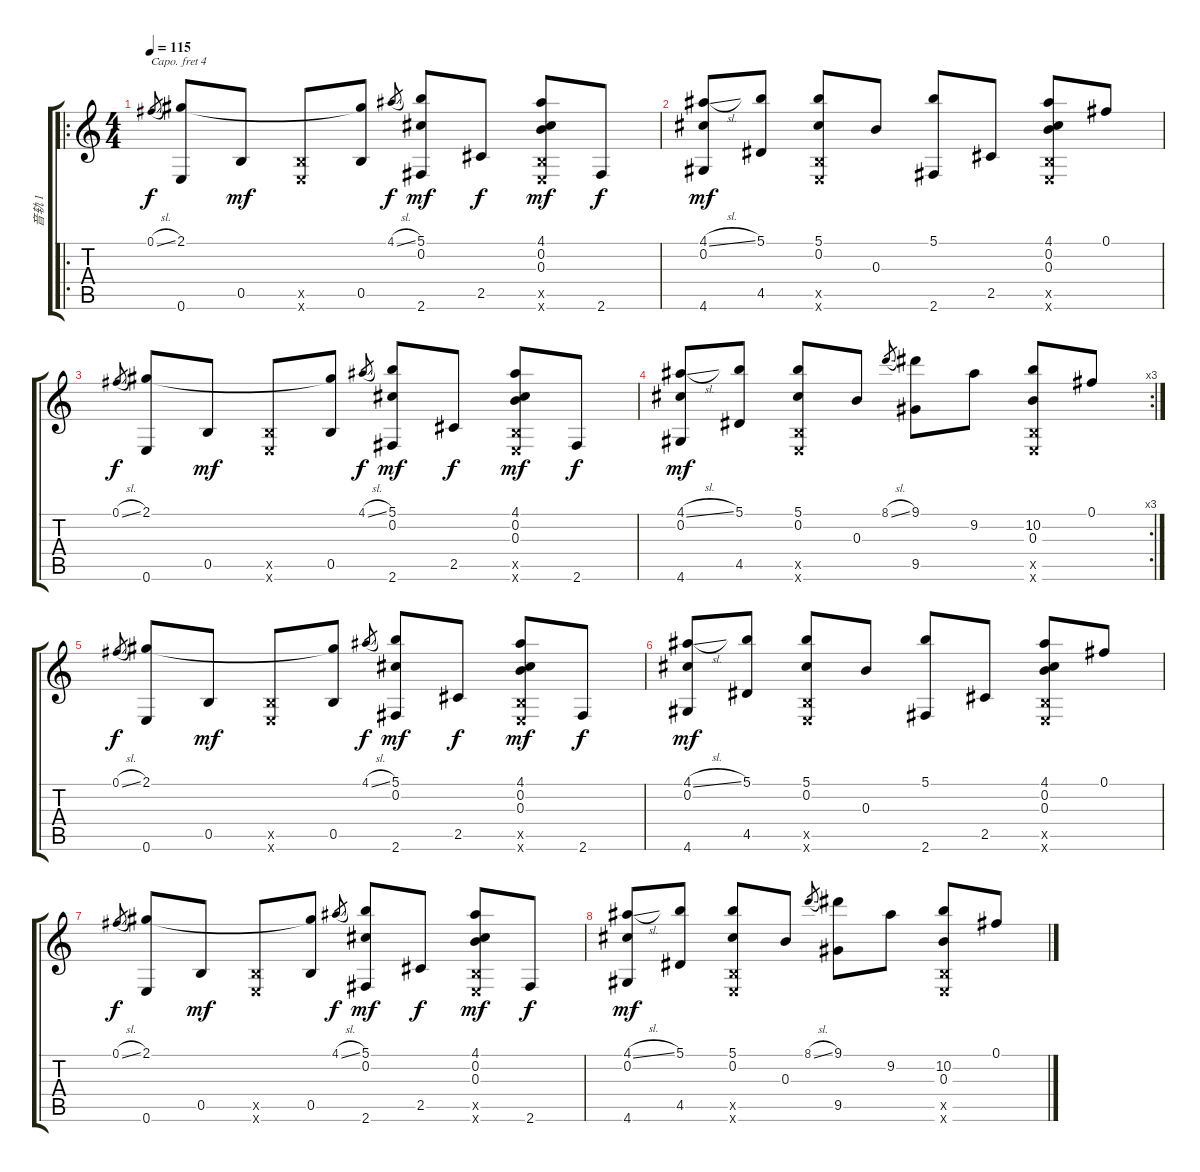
\track ("音轨 1" "音轨 1") {instrument acousticguitarnylon}
\staff {score tabs}
\capo 4
\tuning (D4 A3 G3 D3 G2 C2) {hide}
\ro
\ts (4 4)
\tempo 115
\clef g2
\ks c
0.1{sl}.8{gr dy f} (2.1 0.6).8 0.5.8{dy mf} (0.5{x} 0.6{x}).8 (2.1{t} 0.5).8 4.1{sl}.8{gr dy f} (5.1 0.2 2.6).8{dy mf} 2.5.8{dy f} (4.1 0.2 0.3 0.5{x} 0.6{x}).8{dy mf} 2.6.8{dy f} |
(4.1{sl} 0.2 4.6).8{dy mf} (5.1 4.5).8 (5.1 0.2 0.5{x} 0.6{x}).8 0.3.8 (5.1 2.6).8 2.5.8 (4.1 0.2 0.3 0.5{x} 0.6{x}).8 0.1.8 |
0.1{sl}.8{gr dy f} (2.1 0.6).8 0.5.8{dy mf} (0.5{x} 0.6{x}).8 (2.1{t} 0.5).8 4.1{sl}.8{gr dy f} (5.1 0.2 2.6).8{dy mf} 2.5.8{dy f} (4.1 0.2 0.3 0.5{x} 0.6{x}).8{dy mf} 2.6.8{dy f} |
\rc 3
(4.1{sl} 0.2 4.6).8{dy mf} (5.1 4.5).8 (5.1 0.2 0.5{x} 0.6{x}).8 0.3.8 8.1{sl}.8{gr} (9.1 9.5).8 9.2.8 (10.2 0.3 0.5{x} 0.6{x}).8 0.1.8 |
0.1{sl}.8{gr dy f} (2.1 0.6).8 0.5.8{dy mf} (0.5{x} 0.6{x}).8 (2.1{t} 0.5).8 4.1{sl}.8{gr dy f} (5.1 0.2 2.6).8{dy mf} 2.5.8{dy f} (4.1 0.2 0.3 0.5{x} 0.6{x}).8{dy mf} 2.6.8{dy f} |
(4.1{sl} 0.2 4.6).8{dy mf} (5.1 4.5).8 (5.1 0.2 0.5{x} 0.6{x}).8 0.3.8 (5.1 2.6).8 2.5.8 (4.1 0.2 0.3 0.5{x} 0.6{x}).8 0.1.8 |
0.1{sl}.8{gr dy f} (2.1 0.6).8 0.5.8{dy mf} (0.5{x} 0.6{x}).8 (2.1{t} 0.5).8 4.1{sl}.8{gr dy f} (5.1 0.2 2.6).8{dy mf} 2.5.8{dy f} (4.1 0.2 0.3 0.5{x} 0.6{x}).8{dy mf} 2.6.8{dy f} |
(4.1{sl} 0.2 4.6).8{dy mf} (5.1 4.5).8 (5.1 0.2 0.5{x} 0.6{x}).8 0.3.8 8.1{sl}.8{gr} (9.1 9.5).8 9.2.8 (10.2 0.3 0.5{x} 0.6{x}).8 0.1.8
